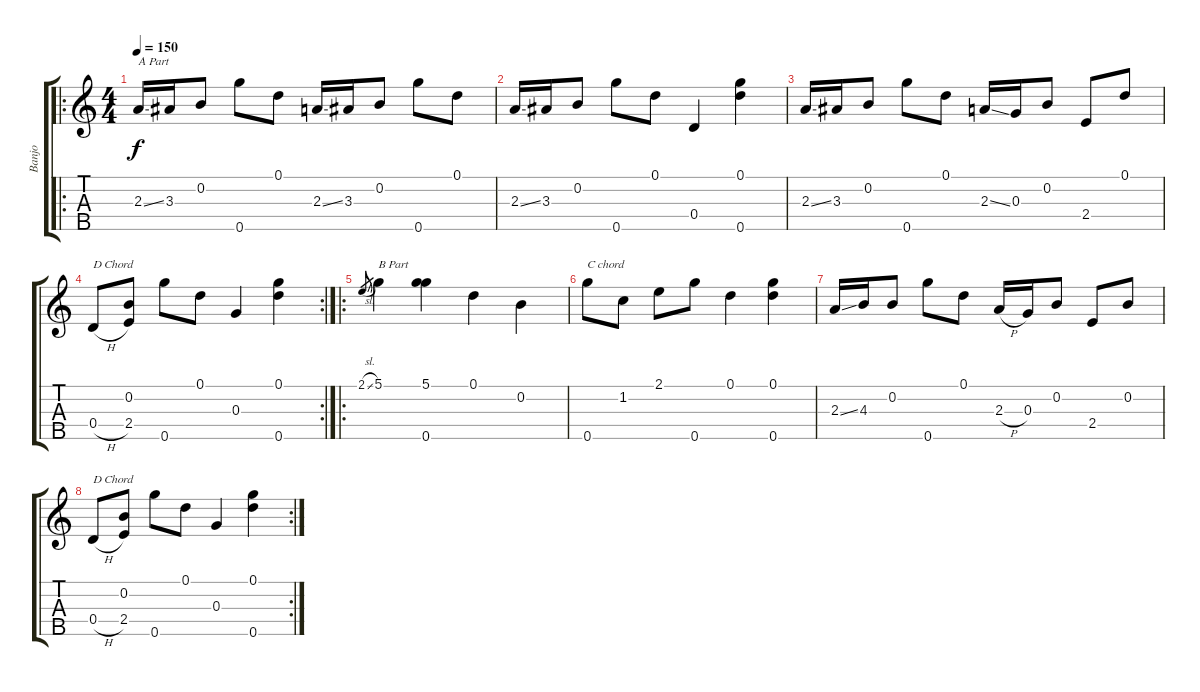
\track ("Banjo" "Banjo") {instrument acousticguitarnylon}
\staff {score tabs}
\tuning (D4 B3 G3 D3 G4) {hide}
\ro
\ts (4 4)
\tempo 150
\clef g2
\ks c
2.3{ss}.16{txt "A Part" dy f instrument acousticguitarnylon} 3.3.16 0.2.8 0.5.8 0.1.8 2.3{ss}.16 3.3.16 0.2.8 0.5.8 0.1.8 |
2.3{ss}.16 3.3.16 0.2.8 0.5.8 0.1.8 0.4.4 (0.1 0.5).4 |
2.3{ss}.16 3.3.16 0.2.8 0.5.8 0.1.8 2.3{ss}.16 0.3.16 0.2.8 2.4.8 0.1.8 |
\rc 2
0.4{h}.8{txt "D Chord"} (0.2 2.4).8 0.5.8 0.1.8 0.3.4 (0.1 0.5).4 |
\ro
2.1{sl}.8{gr} 5.1.4{txt "B Part"} (5.1 0.5).4 0.1.4 0.2.4 |
0.5.8{txt "C chord"} 1.2.8 2.1.8 0.5.8 0.1.4 (0.1 0.5).4 |
2.3{ss}.16 4.3.16 0.2.8 0.5.8 0.1.8 2.3{h}.16 0.3.16 0.2.8 2.4.8 0.2.8 |
\rc 2
0.4{h}.8{txt "D Chord"} (0.2 2.4).8 0.5.8 0.1.8 0.3.4 (0.1 0.5).4
